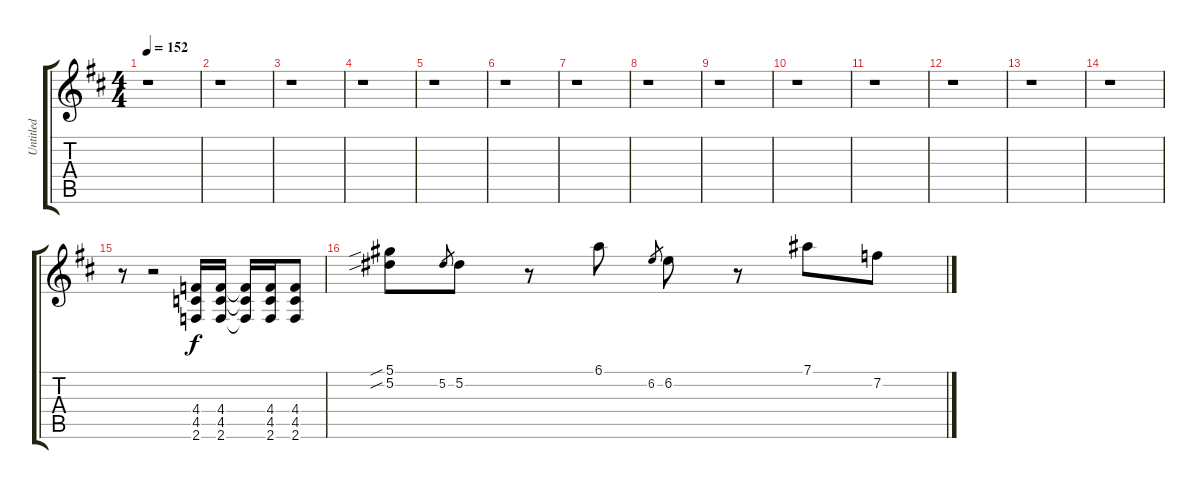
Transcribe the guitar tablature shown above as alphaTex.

\track ("Untitled" "Untitled") {instrument distortionguitar}
\staff {score tabs}
\tuning (Eb4 Bb3 Gb3 Db3 Ab2 Eb2) {hide}
\ts (4 4)
\tempo 152
\clef g2
\ks d
r.1{dy f instrument distortionguitar} |
r.1 |
r.1 |
r.1 |
r.1 |
r.1 |
r.1 |
r.1 |
r.1 |
r.1 |
r.1 |
r.1 |
r.1 |
r.1 |
r.8 r.2 (4.4 4.5 2.6).16 (4.4 4.5 2.6).16 (4.4{t} 4.5{t} 2.6{t}).16 (4.4 4.5 2.6).16 (4.4 4.5 2.6).8 |
(5.1{sib} 5.2{sib}).8 5.2.8{gr} 5.2.8 r.8 6.1.8 6.2.8{gr} 6.2.8 r.8 7.1.8 7.2.8
